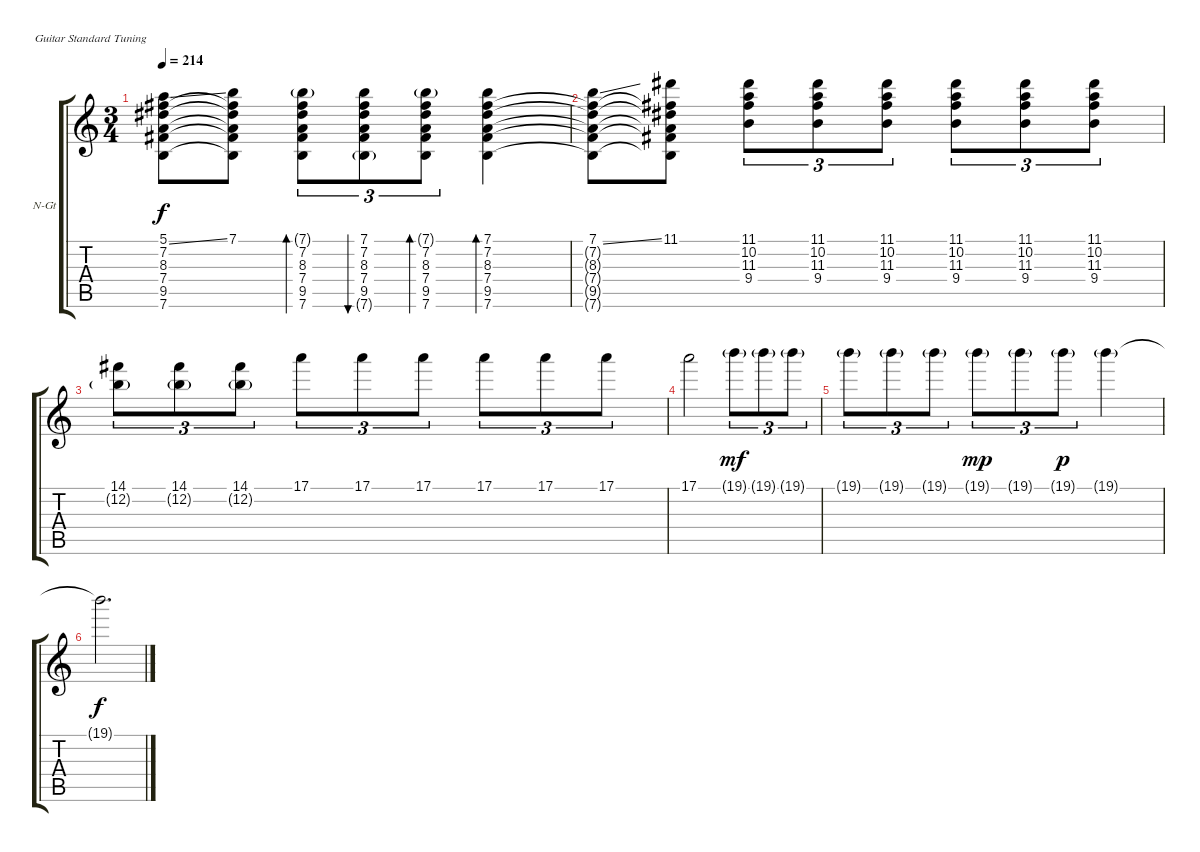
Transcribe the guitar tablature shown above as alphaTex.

\defaultSystemsLayout 4
\bracketExtendMode groupsimilarinstruments
\firstSystemTrackNameOrientation horizontal
\otherSystemsTrackNameOrientation horizontal
\track ("Solo Guitar" "N-Gt") {instrument acousticguitarnylon}
\staff {score tabs}
\tuning (E4 B3 G3 D3 A2 E2)
\ts (3 4)
\tempo 214
\clef g2
\ks c
(5.1{ss} 7.2{t} 8.3{t} 7.4{t} 9.5{t} 7.6{t}).8{dy f} (7.1 7.2{t} 8.3{t} 7.4{t} 9.5{t} 7.6{t}).8 (7.1{g} 7.2 8.3 7.4 9.5 7.6).8{tu (3 2) bd 60} (7.1 7.2 8.3 7.4 9.5 7.6{g}).8{tu (3 2) bu 60} (7.1{g} 7.2 8.3 7.4 9.5 7.6).8{tu (3 2) bd 60} (7.1 7.2 8.3 7.4 9.5 7.6).4{bd 60} |
(7.1{ss} 7.2{t} 8.3{t} 7.4{t} 9.5{t} 7.6{t}).8 (11.1 7.2{t} 8.3{t} 7.4{t} 9.5{t} 7.6{t}).8 (11.1 10.2 11.3 9.4).8{tu (3 2)} (11.1 10.2 11.3 9.4).8{tu (3 2)} (11.1 10.2 11.3 9.4).8{tu (3 2)} (11.1 10.2 11.3 9.4).8{tu (3 2)} (11.1 10.2 11.3 9.4).8{tu (3 2)} (11.1 10.2 11.3 9.4).8{tu (3 2)} |
(14.1 12.2{g}).8{tu (3 2)} (14.1 12.2{g}).8{tu (3 2)} (14.1 12.2{g}).8{tu (3 2)} 17.1.8{tu (3 2)} 17.1.8{tu (3 2)} 17.1.8{tu (3 2)} 17.1.8{tu (3 2)} 17.1.8{tu (3 2)} 17.1.8{tu (3 2)} |
17.1.2 19.1{g}.8{tu (3 2) dy mf} 19.1{g}.8{tu (3 2)} 19.1{g}.8{tu (3 2)} |
19.1{g}.8{tu (3 2)} 19.1{g}.8{tu (3 2)} 19.1{g}.8{tu (3 2)} 19.1{g}.8{tu (3 2) dy mp} 19.1{g}.8{tu (3 2)} 19.1{g}.8{tu (3 2) dy p} 19.1{g}.4 |
19.1{t}.2{d dy f}
